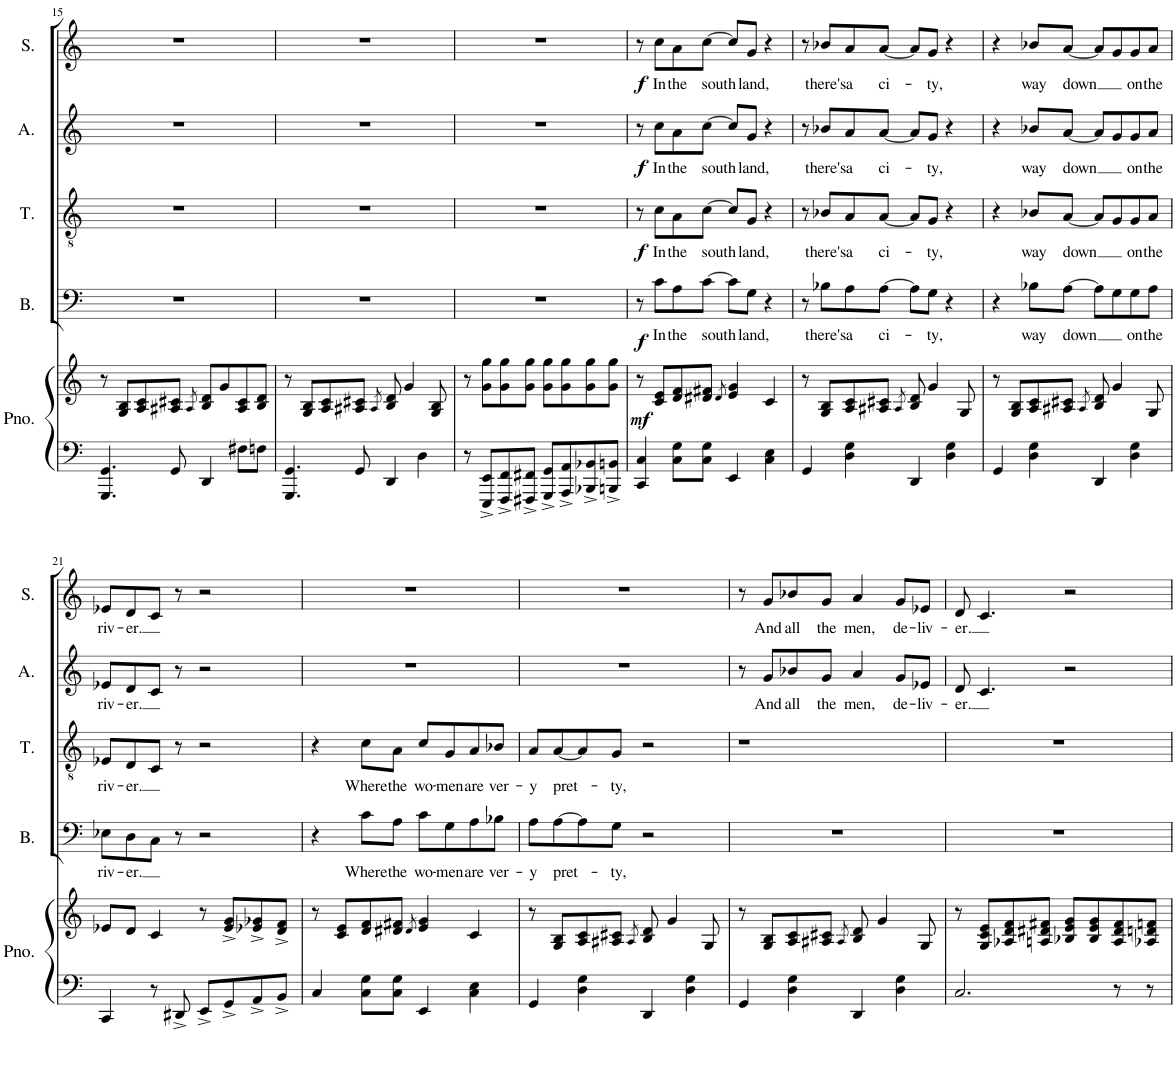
**kern	**kern	**dynam	**kern	**text	**dynam	**kern	**text	**dynam	**kern	**text	**dynam	**kern	**text	**dynam
*part5	*part5	*part5	*part4	*part4	*part4	*part3	*part3	*part3	*part2	*part2	*part2	*part1	*part1	*part1
*staff6	*staff5	*staff5/6	*staff4	*staff4	*staff4	*staff3	*staff3	*staff3	*staff2	*staff2	*staff2	*staff1	*staff1	*staff1
*I"Piano	*	*	*I"Bass	*	*	*I"Tenor	*	*	*I"Alto	*	*	*I"Soprano	*	*
*I'Pno.	*	*	*I'B.	*	*	*I'T.	*	*	*I'A.	*	*	*I'S.	*	*
!!LO:PB:g=z
*clefF4	*clefG2	*	*clefF4	*	*	*clefGv2	*	*	*clefG2	*	*	*clefG2	*	*
*k[]	*k[]	*	*k[]	*	*	*k[]	*	*	*k[]	*	*	*k[]	*	*
*M2/2	*M2/2	*	*M2/2	*	*	*M2/2	*	*	*M2/2	*	*	*M2/2	*	*
*met(c|)	*met(c|)	*	*met(c|)	*	*	*met(c|)	*	*	*met(c|)	*	*	*met(c|)	*	*
=15	=15	=15	=15	=15	=15	=15	=15	=15	=15	=15	=15	=15	=15	=15
4.GGG/ 4.GG/	8r	.	1r	.	.	1r	.	.	1r	.	.	1r	.	.
.	8G/ 8B/L	.	.	.	.	.	.	.	.	.	.	.	.	.
.	8A/ 8c/	.	.	.	.	.	.	.	.	.	.	.	.	.
8GG/	8A#X/ 8c#X/J	.	.	.	.	.	.	.	.	.	.	.	.	.
.	8qA#/	.	.	.	.	.	.	.	.	.	.	.	.	.
4DD/	8B/ 8d/L	.	.	.	.	.	.	.	.	.	.	.	.	.
.	8g/	.	.	.	.	.	.	.	.	.	.	.	.	.
8F#X\L	8A#/ 8c#/	.	.	.	.	.	.	.	.	.	.	.	.	.
8Fn\J	8B/ 8d/J	.	.	.	.	.	.	.	.	.	.	.	.	.
=16	=16	=16	=16	=16	=16	=16	=16	=16	=16	=16	=16	=16	=16	=16
4.GGG/ 4.GG/	8r	.	1r	.	.	1r	.	.	1r	.	.	1r	.	.
.	8G/ 8B/L	.	.	.	.	.	.	.	.	.	.	.	.	.
.	8A/ 8c/	.	.	.	.	.	.	.	.	.	.	.	.	.
8GG/	8A#X/ 8c#X/J	.	.	.	.	.	.	.	.	.	.	.	.	.
.	8qA#/	.	.	.	.	.	.	.	.	.	.	.	.	.
4DD/	8B/ 8d/	.	.	.	.	.	.	.	.	.	.	.	.	.
.	4g/	.	.	.	.	.	.	.	.	.	.	.	.	.
4D\	.	.	.	.	.	.	.	.	.	.	.	.	.	.
.	8G/ 8B/	.	.	.	.	.	.	.	.	.	.	.	.	.
=17	=17	=17	=17	=17	=17	=17	=17	=17	=17	=17	=17	=17	=17	=17
8r	8r	.	1r	.	.	1r	.	.	1r	.	.	1r	.	.
8EEE/^ 8EE/^L	8g\ 8gg\L	.	.	.	.	.	.	.	.	.	.	.	.	.
8FFF/^ 8FF/^	8g\ 8gg\	.	.	.	.	.	.	.	.	.	.	.	.	.
8FFF#X/^ 8FF#X/^J	8g\ 8gg\J	.	.	.	.	.	.	.	.	.	.	.	.	.
8GGG/^ 8GG/^L	8g\ 8gg\L	.	.	.	.	.	.	.	.	.	.	.	.	.
8AAA/^ 8AA/^	8g\ 8gg\	.	.	.	.	.	.	.	.	.	.	.	.	.
8BBB-X/^ 8BB-X/^	8g\ 8gg\	.	.	.	.	.	.	.	.	.	.	.	.	.
8BBBn/^ 8BBn/^J	8g\ 8gg\J	.	.	.	.	.	.	.	.	.	.	.	.	.
=18	=18	=18	=18	=18	=18	=18	=18	=18	=18	=18	=18	=18	=18	=18
!	!	!LO:DY:b	!	!	!LO:DY:b	!	!	!LO:DY:b	!	!	!LO:DY:b	!	!	!LO:DY:b
4CC/ 4C/	8r	mf	8r	.	f	8r	.	f	8r	.	f	8r	.	f
!	!	!	!	!LO:LY:b	!	!	!LO:LY:b	!	!	!LO:LY:b	!	!	!LO:LY:b	!
.	8c/ 8e/L	.	8c\L	In	.	8c\L	In	.	8cc\L	In	.	8cc\L	In	.
!	!	!	!	!LO:LY:b	!	!	!LO:LY:b	!	!	!LO:LY:b	!	!	!LO:LY:b	!
8C\ 8G\L	8d/ 8f/	.	8A\	the	.	8A\	the	.	8a\	the	.	8a\	the	.
!	!	!	!	!LO:LY:b	!	!	!LO:LY:b	!	!	!LO:LY:b	!	!	!LO:LY:b	!
8C\ 8G\J	8d#X/ 8f#X/J	.	[8c\J	south	.	[8c\J	south	.	[8cc\J	south	.	[8cc\J	south	.
.	8qd#/	.	.	.	.	.	.	.	.	.	.	.	.	.
4EE/	4e/ 4g/	.	8c\L]	.	.	8c/L]	.	.	8cc/L]	.	.	8cc/L]	.	.
!	!	!	!	!LO:LY:b	!	!	!LO:LY:b	!	!	!LO:LY:b	!	!	!LO:LY:b	!
.	.	.	8G\J	land,	.	8G/J	land,	.	8g/J	land,	.	8g/J	land,	.
4C\ 4E\	4c/	.	4r	.	.	4r	.	.	4r	.	.	4r	.	.
=19	=19	=19	=19	=19	=19	=19	=19	=19	=19	=19	=19	=19	=19	=19
4GG/	8r	.	8r	.	.	8r	.	.	8r	.	.	8r	.	.
!	!	!	!	!LO:LY:b	!	!	!LO:LY:b	!	!	!LO:LY:b	!	!	!LO:LY:b	!
.	8G/ 8B/L	.	8B-X\L	there's	.	8B-X/L	there's	.	8b-X/L	there's	.	8b-X/L	there's	.
!	!	!	!	!LO:LY:b	!	!	!LO:LY:b	!	!	!LO:LY:b	!	!	!LO:LY:b	!
4D\ 4G\	8A/ 8c/	.	8A\	a	.	8A/	a	.	8a/	a	.	8a/	a	.
!	!	!	!	!LO:LY:b	!	!	!LO:LY:b	!	!	!LO:LY:b	!	!	!LO:LY:b	!
.	8A#X/ 8c#X/J	.	[8A\J	ci-	.	[8A/J	ci-	.	[8a/J	ci-	.	[8a/J	ci-	.
.	8qA#/	.	.	.	.	.	.	.	.	.	.	.	.	.
4DD/	8B/ 8d/	.	8A\L]	.	.	8A/L]	.	.	8a/L]	.	.	8a/L]	.	.
!	!	!	!	!LO:LY:b	!	!	!LO:LY:b	!	!	!LO:LY:b	!	!	!LO:LY:b	!
.	4g/	.	8G\J	-ty,	.	8G/J	-ty,	.	8g/J	-ty,	.	8g/J	-ty,	.
4D\ 4G\	.	.	4r	.	.	4r	.	.	4r	.	.	4r	.	.
.	8G/	.	.	.	.	.	.	.	.	.	.	.	.	.
=20	=20	=20	=20	=20	=20	=20	=20	=20	=20	=20	=20	=20	=20	=20
4GG/	8r	.	4r	.	.	4r	.	.	4r	.	.	4r	.	.
.	8G/ 8B/L	.	.	.	.	.	.	.	.	.	.	.	.	.
!	!	!	!	!LO:LY:b	!	!	!LO:LY:b	!	!	!LO:LY:b	!	!	!LO:LY:b	!
4D\ 4G\	8A/ 8c/	.	8B-X\L	way	.	8B-X/L	way	.	8b-X/L	way	.	8b-X/L	way	.
!	!	!	!	!LO:LY:b	!	!	!LO:LY:b	!	!	!LO:LY:b	!	!	!LO:LY:b	!
.	8A#X/ 8c#X/J	.	[8A\J	down	.	[8A/J	down	.	[8a/J	down	.	[8a/J	down	.
.	8qA#/	.	.	.	.	.	.	.	.	.	.	.	.	.
4DD/	8B/ 8d/	.	8A\L]	.	.	8A/L]	.	.	8a/L]	.	.	8a/L]	.	.
.	4g/	.	8G\	.	.	8G/	.	.	8g/	.	.	8g/	.	.
!	!	!	!	!LO:LY:b	!	!	!LO:LY:b	!	!	!LO:LY:b	!	!	!LO:LY:b	!
4D\ 4G\	.	.	8G\	on	.	8G/	on	.	8g/	on	.	8g/	on	.
!	!	!	!	!LO:LY:b	!	!	!LO:LY:b	!	!	!LO:LY:b	!	!	!LO:LY:b	!
.	8G/	.	8A\J	the	.	8A/J	the	.	8a/J	the	.	8a/J	the	.
!!LO:LB:g=z
=21	=21	=21	=21	=21	=21	=21	=21	=21	=21	=21	=21	=21	=21	=21
!	!	!	!	!LO:LY:b	!	!	!LO:LY:b	!	!	!LO:LY:b	!	!	!LO:LY:b	!
4CC/	8e-X/L	.	8E-X\L	riv-	.	8E-X/L	riv-	.	8e-X/L	riv-	.	8e-X/L	riv-	.
!	!	!	!	!LO:LY:b	!	!	!LO:LY:b	!	!	!LO:LY:b	!	!	!LO:LY:b	!
.	8d/J	.	8D\	-er.	.	8D/	-er.	.	8d/	-er.	.	8d/	-er.	.
8r	4c/	.	8C\J	.	.	8C/J	.	.	8c/J	.	.	8c/J	.	.
8DD#X^/	.	.	8r	.	.	8r	.	.	8r	.	.	8r	.	.
8EE^/L	8r	.	2r	.	.	2r	.	.	2r	.	.	2r	.	.
8GG^/	8e-/^ 8g/^L	.	.	.	.	.	.	.	.	.	.	.	.	.
8AA^/	8e-X/^ 8g-X/^	.	.	.	.	.	.	.	.	.	.	.	.	.
8BB^/J	8d/^ 8f/^J	.	.	.	.	.	.	.	.	.	.	.	.	.
=22	=22	=22	=22	=22	=22	=22	=22	=22	=22	=22	=22	=22	=22	=22
4C/	8r	.	4r	.	.	4r	.	.	1r	.	.	1r	.	.
.	8c/ 8e/L	.	.	.	.	.	.	.	.	.	.	.	.	.
!	!	!	!	!LO:LY:b	!	!	!LO:LY:b	!	!	!	!	!	!	!
8C\ 8G\L	8d/ 8f/	.	8c\L	Where	.	8c\L	Where	.	.	.	.	.	.	.
!	!	!	!	!LO:LY:b	!	!	!LO:LY:b	!	!	!	!	!	!	!
8C\ 8G\J	8d#X/ 8f#X/J	.	8A\J	the	.	8A\J	the	.	.	.	.	.	.	.
.	8qd#/	.	.	.	.	.	.	.	.	.	.	.	.	.
!	!	!	!	!LO:LY:b	!	!	!LO:LY:b	!	!	!	!	!	!	!
4EE/	4e/ 4g/	.	8c\L	wo-	.	8c/L	wo-	.	.	.	.	.	.	.
!	!	!	!	!LO:LY:b	!	!	!LO:LY:b	!	!	!	!	!	!	!
.	.	.	8G\	-men	.	8G/	-men	.	.	.	.	.	.	.
!	!	!	!	!LO:LY:b	!	!	!LO:LY:b	!	!	!	!	!	!	!
4C\ 4E\	4c/	.	8A\	are	.	8A/	are	.	.	.	.	.	.	.
!	!	!	!	!LO:LY:b	!	!	!LO:LY:b	!	!	!	!	!	!	!
.	.	.	8B-X\J	ver-	.	8B-X/J	ver-	.	.	.	.	.	.	.
=23	=23	=23	=23	=23	=23	=23	=23	=23	=23	=23	=23	=23	=23	=23
!	!	!	!	!LO:LY:b	!	!	!LO:LY:b	!	!	!	!	!	!	!
4GG/	8r	.	8A\L	-y	.	8A/L	-y	.	1r	.	.	1r	.	.
!	!	!	!	!LO:LY:b	!	!	!LO:LY:b	!	!	!	!	!	!	!
.	8G/ 8B/L	.	[8A\	pret-	.	[8A/	pret-	.	.	.	.	.	.	.
4D\ 4G\	8A/ 8c/	.	8A\]	.	.	8A/]	.	.	.	.	.	.	.	.
!	!	!	!	!LO:LY:b	!	!	!LO:LY:b	!	!	!	!	!	!	!
.	8A#X/ 8c#X/J	.	8G\J	-ty,	.	8G/J	-ty,	.	.	.	.	.	.	.
.	8qA#/	.	.	.	.	.	.	.	.	.	.	.	.	.
4DD/	8B/ 8d/	.	2r	.	.	2r	.	.	.	.	.	.	.	.
.	4g/	.	.	.	.	.	.	.	.	.	.	.	.	.
4D\ 4G\	.	.	.	.	.	.	.	.	.	.	.	.	.	.
.	8G/	.	.	.	.	.	.	.	.	.	.	.	.	.
=24	=24	=24	=24	=24	=24	=24	=24	=24	=24	=24	=24	=24	=24	=24
4GG/	8r	.	1r	.	.	1r	.	.	8r	.	.	8r	.	.
!	!	!	!	!	!	!	!	!	!	!LO:LY:b	!	!	!LO:LY:b	!
.	8G/ 8B/L	.	.	.	.	.	.	.	8g/L	And	.	8g/L	And	.
!	!	!	!	!	!	!	!	!	!	!LO:LY:b	!	!	!LO:LY:b	!
4D\ 4G\	8A/ 8c/	.	.	.	.	.	.	.	8b-X/	all	.	8b-X/	all	.
!	!	!	!	!	!	!	!	!	!	!LO:LY:b	!	!	!LO:LY:b	!
.	8A#X/ 8c#X/J	.	.	.	.	.	.	.	8g/J	the	.	8g/J	the	.
.	8qA#/	.	.	.	.	.	.	.	.	.	.	.	.	.
!	!	!	!	!	!	!	!	!	!	!LO:LY:b	!	!	!LO:LY:b	!
4DD/	8B/ 8d/	.	.	.	.	.	.	.	4a/	men,	.	4a/	men,	.
.	4g/	.	.	.	.	.	.	.	.	.	.	.	.	.
!	!	!	!	!	!	!	!	!	!	!LO:LY:b	!	!	!LO:LY:b	!
4D\ 4G\	.	.	.	.	.	.	.	.	8g/L	de-	.	8g/L	de-	.
!	!	!	!	!	!	!	!	!	!	!LO:LY:b	!	!	!LO:LY:b	!
.	8G/	.	.	.	.	.	.	.	8e-X/J	-liv-	.	8e-X/J	-liv-	.
=25	=25	=25	=25	=25	=25	=25	=25	=25	=25	=25	=25	=25	=25	=25
!	!	!	!	!	!	!	!	!	!	!LO:LY:b	!	!	!LO:LY:b	!
2.C/	8r	.	1r	.	.	1r	.	.	8d/	-er.	.	8d/	-er.	.
.	8G/ 8c/ 8e/L	.	.	.	.	.	.	.	4.c/	.	.	4.c/	.	.
.	8A-X/ 8d/ 8f/	.	.	.	.	.	.	.	.	.	.	.	.	.
.	8An/ 8d#X/ 8f#X/J	.	.	.	.	.	.	.	.	.	.	.	.	.
.	8B-X/ 8e/ 8g/L	.	.	.	.	.	.	.	2r	.	.	2r	.	.
.	8B-/ 8e/ 8g/	.	.	.	.	.	.	.	.	.	.	.	.	.
8r	8A/ 8d#/ 8f#/	.	.	.	.	.	.	.	.	.	.	.	.	.
8r	8A-X/ 8dn/ 8fn/J	.	.	.	.	.	.	.	.	.	.	.	.	.
=	=	=	=	=	=	=	=	=	=	=	=	=	=	=
*-	*-	*-	*-	*-	*-	*-	*-	*-	*-	*-	*-	*-	*-	*-
